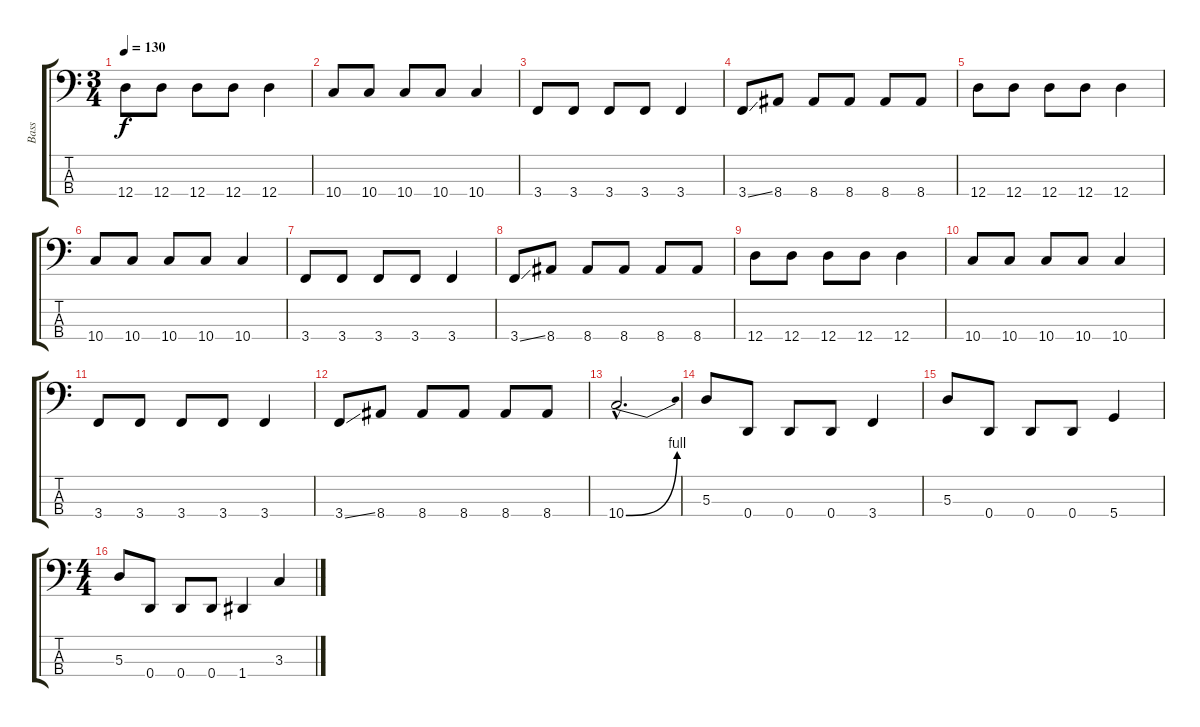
\track ("Bass" "Bass") {instrument slapbass2}
\staff {score tabs}
\tuning (G2 D2 A1 D1) {hide}
\ts (3 4)
\tempo 130
\clef f4
\ks c
12.4.8{dy f} 12.4.8 12.4.8 12.4.8 12.4.4 |
10.4.8 10.4.8 10.4.8 10.4.8 10.4.4 |
3.4.8 3.4.8 3.4.8 3.4.8 3.4.4 |
3.4{ss}.8 8.4.8 8.4.8 8.4.8 8.4.8 8.4.8 |
12.4.8 12.4.8 12.4.8 12.4.8 12.4.4 |
10.4.8 10.4.8 10.4.8 10.4.8 10.4.4 |
3.4.8 3.4.8 3.4.8 3.4.8 3.4.4 |
3.4{ss}.8 8.4.8 8.4.8 8.4.8 8.4.8 8.4.8 |
12.4.8 12.4.8 12.4.8 12.4.8 12.4.4 |
10.4.8 10.4.8 10.4.8 10.4.8 10.4.4 |
3.4.8 3.4.8 3.4.8 3.4.8 3.4.4 |
3.4{ss}.8 8.4.8 8.4.8 8.4.8 8.4.8 8.4.8 |
10.4{be (bend 0 0 60 4) hac}.2{d} |
5.3.8 0.4.8 0.4.8 0.4.8 3.4.4 |
5.3.8 0.4.8 0.4.8 0.4.8 5.4.4 |
\ts (4 4)
5.3.8 0.4.8 0.4.8 0.4.8 1.4.4 3.3.4
